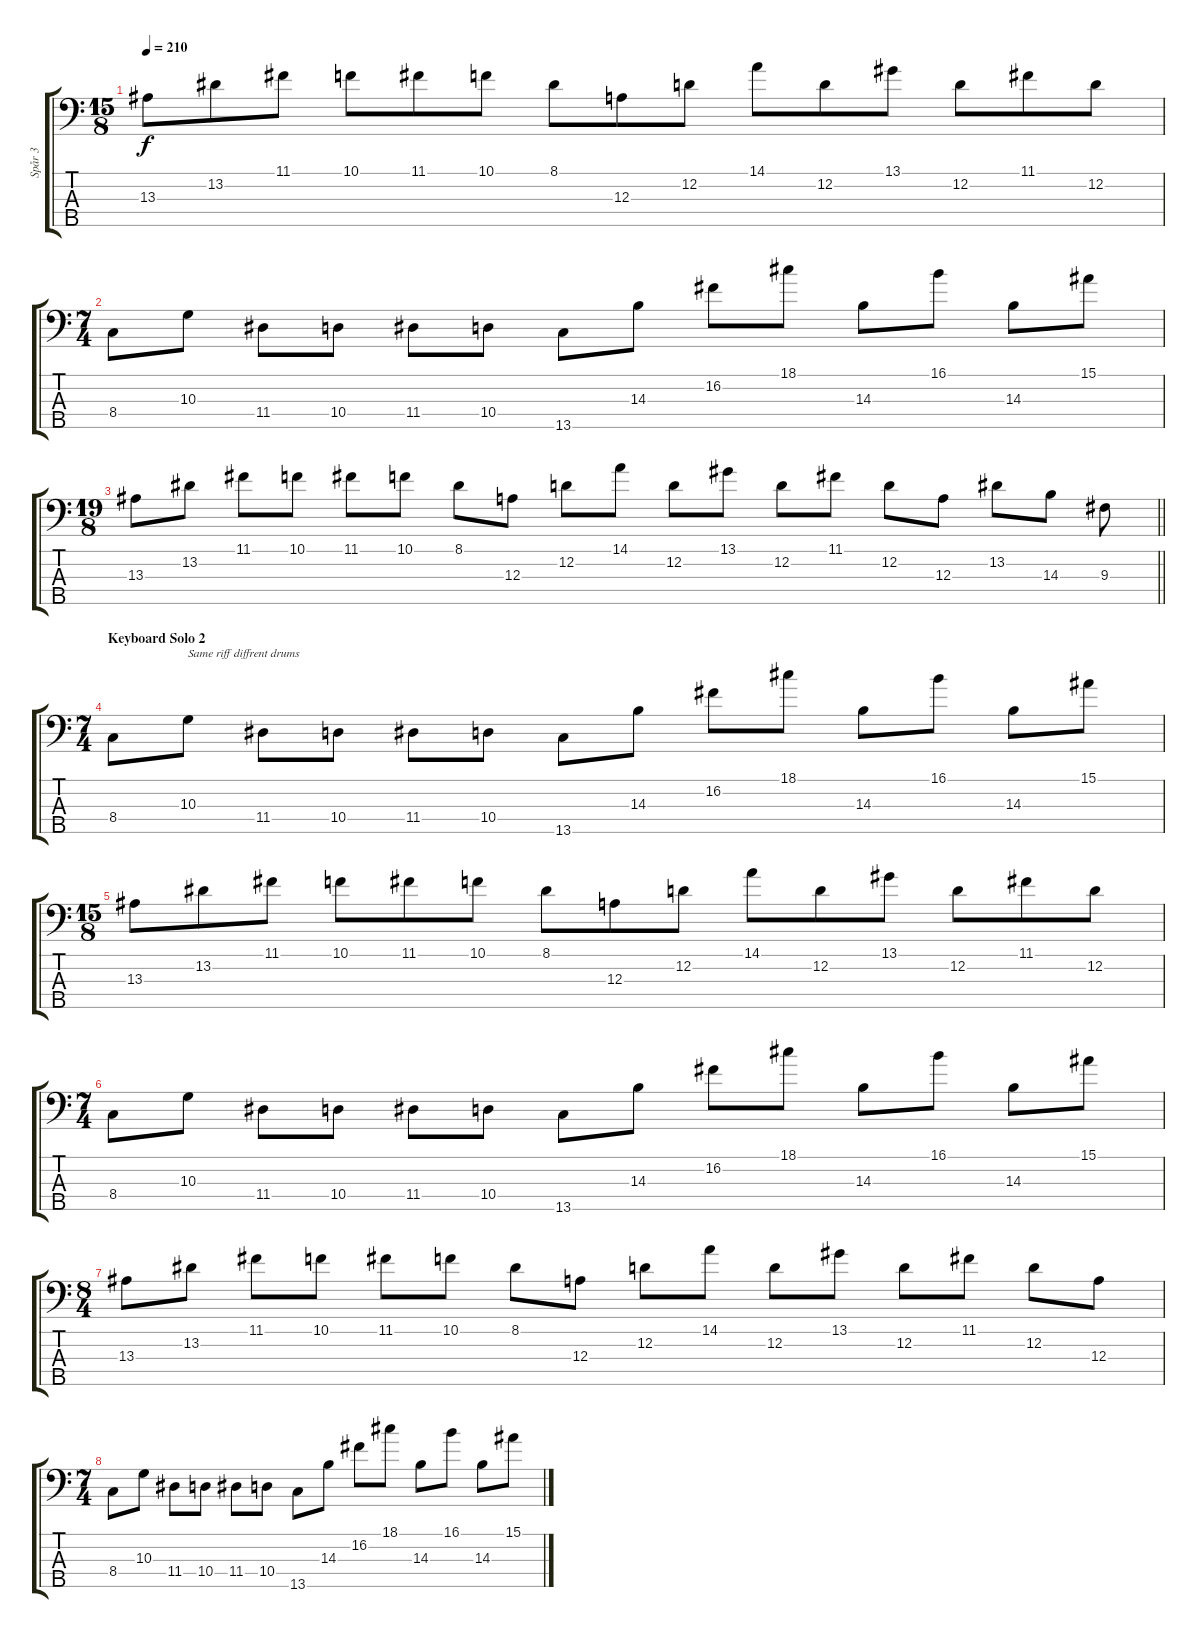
\track ("Spår 3" "Spår 3") {instrument electricbassfinger}
\staff {score tabs}
\tuning (G2 D2 A1 E1 B0) {hide}
\ts (15 8)
\tempo 210
\clef f4
\ks c
13.3.8{dy f} 13.2.8 11.1.8 10.1.8 11.1.8 10.1.8 8.1.8 12.3.8 12.2.8 14.1.8 12.2.8 13.1.8 12.2.8 11.1.8 12.2.8 |
\ts (7 4)
8.4.8 10.3.8 11.4.8 10.4.8 11.4.8 10.4.8 13.5.8 14.3.8 16.2.8 18.1.8 14.3.8 16.1.8 14.3.8 15.1.8 |
\ts (19 8)
\barLineRight lightlight
13.3.8 13.2.8 11.1.8 10.1.8 11.1.8 10.1.8 8.1.8 12.3.8 12.2.8 14.1.8 12.2.8 13.1.8 12.2.8 11.1.8 12.2.8 12.3.8 13.2.8 14.3.8 9.3.8 |
\ts (7 4)
\section ("" "Keyboard Solo 2")
8.4.8 10.3.8{txt "Same riff diffrent drums"} 11.4.8 10.4.8 11.4.8 10.4.8 13.5.8 14.3.8 16.2.8 18.1.8 14.3.8 16.1.8 14.3.8 15.1.8 |
\ts (15 8)
13.3.8 13.2.8 11.1.8 10.1.8 11.1.8 10.1.8 8.1.8 12.3.8 12.2.8 14.1.8 12.2.8 13.1.8 12.2.8 11.1.8 12.2.8 |
\ts (7 4)
8.4.8 10.3.8 11.4.8 10.4.8 11.4.8 10.4.8 13.5.8 14.3.8 16.2.8 18.1.8 14.3.8 16.1.8 14.3.8 15.1.8 |
\ts (8 4)
13.3.8 13.2.8 11.1.8 10.1.8 11.1.8 10.1.8 8.1.8 12.3.8 12.2.8 14.1.8 12.2.8 13.1.8 12.2.8 11.1.8 12.2.8 12.3.8 |
\ts (7 4)
8.4.8 10.3.8 11.4.8 10.4.8 11.4.8 10.4.8 13.5.8 14.3.8 16.2.8 18.1.8 14.3.8 16.1.8 14.3.8 15.1.8
